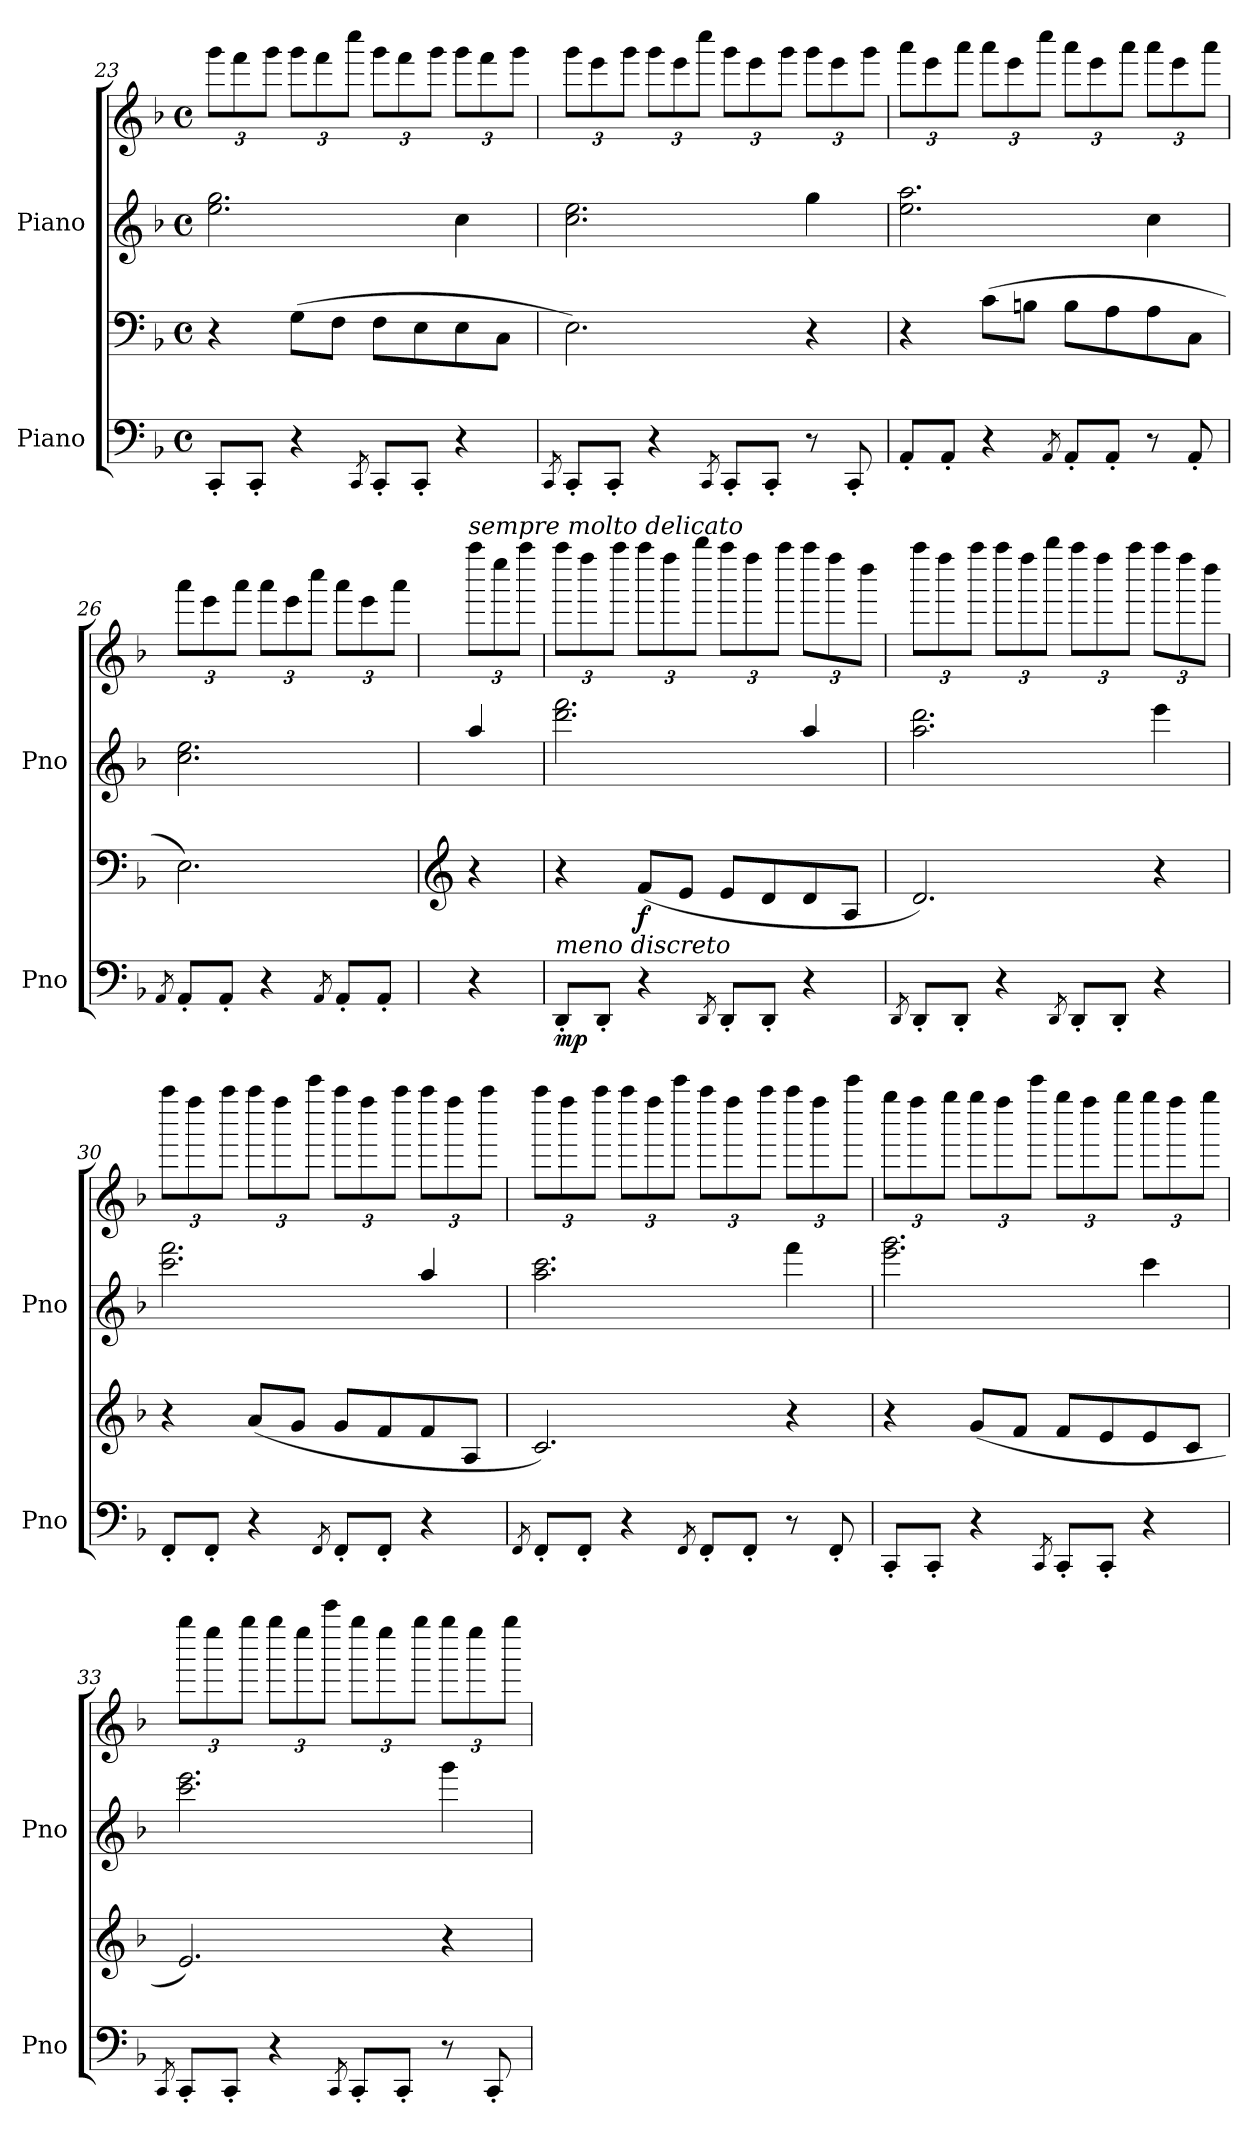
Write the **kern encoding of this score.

**kern	**kern	**dynam	**kern	**kern	**dynam
*part2	*part2	*part2	*part1	*part1	*part1
*staff4	*staff3	*staff3/4	*staff2	*staff1	*staff1/2
*I"Piano	*	*	*I"Piano	*	*
*I'Pno	*	*	*I'Pno	*	*
*clefF4	*clefF4	*	*clefG2	*clefG2	*
*k[b-]	*k[b-]	*	*k[b-]	*k[b-]	*
*M4/4	*M4/4	*	*M4/4	*M4/4	*
*met(c)	*met(c)	*	*met(c)	*met(c)	*
*	*	*	*	*Xbrackettup	*
=23	=23	=23	=23	=23	=23
8CC'/L	4r	.	2.ee\ 2.gg\	12ggg\L	.
.	.	.	.	12fff\	.
8CC'/J	.	.	.	.	.
.	.	.	.	12ggg\J	.
4r	(8G\L	.	.	12ggg\L	.
.	.	.	.	12fff\	.
.	8F\J	.	.	.	.
.	.	.	.	12cccc\J	.
8qCC/	.	.	.	.	.
8CC'/L	8F\L	.	.	12ggg\L	.
.	.	.	.	12fff\	.
8CC'/J	8E\	.	.	.	.
.	.	.	.	12ggg\J	.
4r	8E\	.	4cc\	12ggg\L	.
.	.	.	.	12fff\	.
.	8C\J	.	.	.	.
.	.	.	.	12ggg\J	.
=24	=24	=24	=24	=24	=24
8qCC/	.	.	.	.	.
8CC'/L	2.E\)	.	2.cc\ 2.ee\	12ggg\L	.
.	.	.	.	12eee\	.
8CC'/J	.	.	.	.	.
.	.	.	.	12ggg\J	.
4r	.	.	.	12ggg\L	.
.	.	.	.	12eee\	.
.	.	.	.	12cccc\J	.
8qCC/	.	.	.	.	.
8CC'/L	.	.	.	12ggg\L	.
.	.	.	.	12eee\	.
8CC'/J	.	.	.	.	.
.	.	.	.	12ggg\J	.
8r	4r	.	4gg\	12ggg\L	.
.	.	.	.	12eee\	.
8CC'/	.	.	.	.	.
.	.	.	.	12ggg\J	.
!!LO:LB:g=z
=25	=25	=25	=25	=25	=25
8AA'/L	4r	.	2.ee\ 2.aa\	12aaa\L	.
.	.	.	.	12eee\	.
8AA'/J	.	.	.	.	.
.	.	.	.	12aaa\J	.
4r	(8c\L	.	.	12aaa\L	.
.	.	.	.	12eee\	.
.	8Bn\J	.	.	.	.
.	.	.	.	12cccc\J	.
8qAA/	.	.	.	.	.
8AA'/L	8B\L	.	.	12aaa\L	.
.	.	.	.	12eee\	.
8AA'/J	8A\	.	.	.	.
.	.	.	.	12aaa\J	.
8r	8A\	.	4cc\	12aaa\L	.
.	.	.	.	12eee\	.
8AA'/	8C\J	.	.	.	.
.	.	.	.	12aaa\J	.
=26	=26	=26	=26	=26	=26
8qAA/	.	.	.	.	.
8AA'/L	2.E\)	.	2.cc\ 2.ee\	12aaa\L	.
.	.	.	.	12eee\	.
8AA'/J	.	.	.	.	.
.	.	.	.	12aaa\J	.
4r	.	.	.	12aaa\L	.
.	.	.	.	12eee\	.
.	.	.	.	12cccc\J	.
8qAA/	.	.	.	.	.
8AA'/L	.	.	.	12aaa\L	.
.	.	.	.	12eee\	.
8AA'/J	.	.	.	.	.
.	.	.	.	12aaa\J	.
=27	=27	=27	=27	=27	=27
*	*clefG2	*	*	*	*
!	!	!	!	!LO:TX:a:i:t=sempre molto delicato	!
!	!	!	!	!	!LO:DY:b=2
!	!	!	!	!	!LO:DY:n=1:b
4r	4r	.	4aa/	12aaaa\L	f mp
.	.	.	.	12eeee\	.
.	.	.	.	12aaaa\J	.
!!LO:PB:g=z
=28	=28	=28	=28	=28	=28
!LO:TX:a:i:t=meno discreto	!	!	!	!	!
!	!	!LO:DY:b=2	!	!	!
8DD'/L	4r	mp	2.ddd\ 2.fff\	12aaaa\L	.
.	.	.	.	12ffff\	.
8DD'/J	.	.	.	.	.
.	.	.	.	12aaaa\J	.
!	!	!LO:DY:b	!	!	!
4r	(8f/L	f	.	12aaaa\L	.
.	.	.	.	12ffff\	.
.	8e/J	.	.	.	.
.	.	.	.	12bbbb-\J	.
8qDD/	.	.	.	.	.
8DD'/L	8e/L	.	.	12aaaa\L	.
.	.	.	.	12ffff\	.
8DD'/J	8d/	.	.	.	.
.	.	.	.	12aaaa\J	.
4r	8d/	.	4aa/	12aaaa\L	.
.	.	.	.	12ffff\	.
.	8A/J	.	.	.	.
.	.	.	.	12dddd\J	.
=29	=29	=29	=29	=29	=29
8qDD/	.	.	.	.	.
8DD'/L	2.d/)	.	2.aa\ 2.ddd\	12aaaa\L	.
.	.	.	.	12ffff\	.
8DD'/J	.	.	.	.	.
.	.	.	.	12aaaa\J	.
4r	.	.	.	12aaaa\L	.
.	.	.	.	12ffff\	.
.	.	.	.	12bbbb-\J	.
8qDD/	.	.	.	.	.
8DD'/L	.	.	.	12aaaa\L	.
.	.	.	.	12ffff\	.
8DD'/J	.	.	.	.	.
.	.	.	.	12aaaa\J	.
4r	4r	.	4eee\	12aaaa\L	.
.	.	.	.	12ffff\	.
.	.	.	.	12dddd\J	.
=30	=30	=30	=30	=30	=30
8FF'/L	4r	.	2.ccc\ 2.fff\	12aaaa\L	.
.	.	.	.	12ffff\	.
8FF'/J	.	.	.	.	.
.	.	.	.	12aaaa\J	.
4r	(8a/L	.	.	12aaaa\L	.
.	.	.	.	12ffff\	.
.	8g/J	.	.	.	.
.	.	.	.	12ccccc\J	.
8qFF/	.	.	.	.	.
8FF'/L	8g/L	.	.	12aaaa\L	.
.	.	.	.	12ffff\	.
8FF'/J	8f/	.	.	.	.
.	.	.	.	12aaaa\J	.
4r	8f/	.	4aa/	12aaaa\L	.
.	.	.	.	12ffff\	.
.	8A/J	.	.	.	.
.	.	.	.	12aaaa\J	.
!!LO:LB:g=z
=31	=31	=31	=31	=31	=31
8qFF/	.	.	.	.	.
8FF'/L	2.c/)	.	2.aa\ 2.ccc\	12aaaa\L	.
.	.	.	.	12ffff\	.
8FF'/J	.	.	.	.	.
.	.	.	.	12aaaa\J	.
4r	.	.	.	12aaaa\L	.
.	.	.	.	12ffff\	.
.	.	.	.	12ccccc\J	.
8qFF/	.	.	.	.	.
8FF'/L	.	.	.	12aaaa\L	.
.	.	.	.	12ffff\	.
8FF'/J	.	.	.	.	.
.	.	.	.	12aaaa\J	.
8r	4r	.	4fff\	12aaaa\L	.
.	.	.	.	12ffff\	.
8FF'/	.	.	.	.	.
.	.	.	.	12ccccc\J	.
=32	=32	=32	=32	=32	=32
8CC'/L	4r	.	2.eee\ 2.ggg\	12gggg\L	.
.	.	.	.	12ffff\	.
8CC'/J	.	.	.	.	.
.	.	.	.	12gggg\J	.
4r	(8g/L	.	.	12gggg\L	.
.	.	.	.	12ffff\	.
.	8f/J	.	.	.	.
.	.	.	.	12ccccc\J	.
8qCC/	.	.	.	.	.
8CC'/L	8f/L	.	.	12gggg\L	.
.	.	.	.	12ffff\	.
8CC'/J	8e/	.	.	.	.
.	.	.	.	12gggg\J	.
4r	8e/	.	4ccc\	12gggg\L	.
.	.	.	.	12ffff\	.
.	8c/J	.	.	.	.
.	.	.	.	12gggg\J	.
=33	=33	=33	=33	=33	=33
8qCC/	.	.	.	.	.
8CC'/L	2.e/)	.	2.ccc\ 2.eee\	12gggg\L	.
.	.	.	.	12eeee\	.
8CC'/J	.	.	.	.	.
.	.	.	.	12gggg\J	.
4r	.	.	.	12gggg\L	.
.	.	.	.	12eeee\	.
.	.	.	.	12ccccc\J	.
8qCC/	.	.	.	.	.
8CC'/L	.	.	.	12gggg\L	.
.	.	.	.	12eeee\	.
8CC'/J	.	.	.	.	.
.	.	.	.	12gggg\J	.
8r	4r	.	4ggg\	12gggg\L	.
.	.	.	.	12eeee\	.
8CC'/	.	.	.	.	.
.	.	.	.	12gggg\J	.
=	=	=	=	=	=
*-	*-	*-	*-	*-	*-
